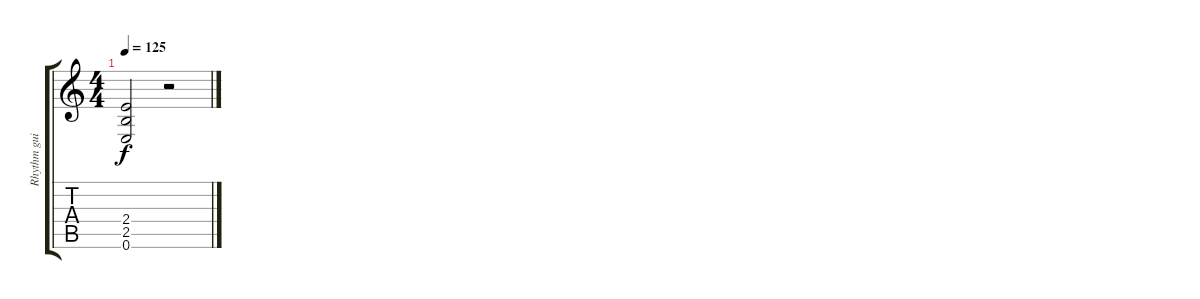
\track ("Rhythm guitar (Michael Schenker)" "Rhythm gui") {instrument overdrivenguitar}
\staff {score tabs}
\tuning (E4 B3 G3 D3 A2 E2) {hide}
\ts (4 4)
\tempo 125
\clef g2
\ks c
(2.4 2.5 0.6).2{dy f} r.2
